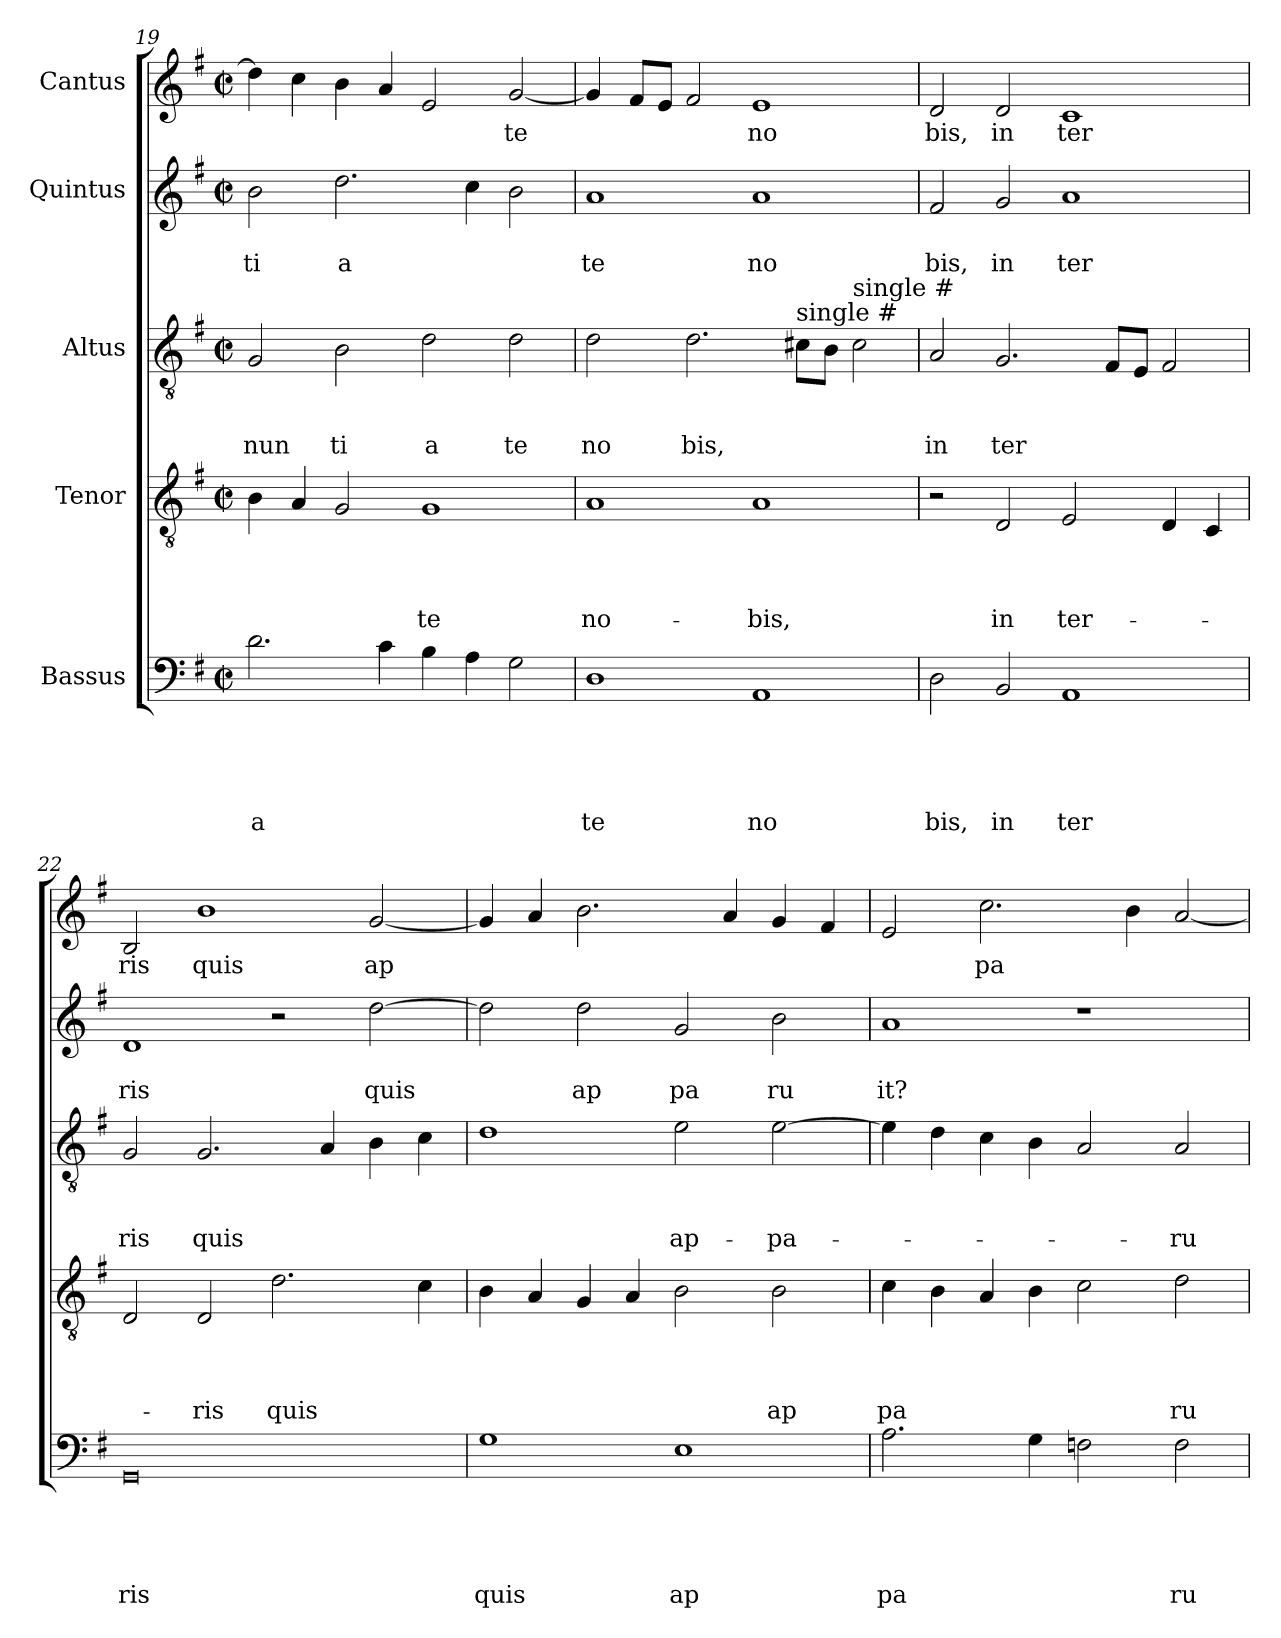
**kern	**text	**text	**text	**text	**text	**kern	**text	**text	**text	**text	**kern	**text	**text	**text	**kern	**text	**text	**kern	**text
*part5	*part5	*part5	*part5	*part5	*part5	*part4	*part4	*part4	*part4	*part4	*part3	*part3	*part3	*part3	*part2	*part2	*part2	*part1	*part1
*staff5	*staff5	*staff5	*staff5	*staff5	*staff5	*staff4	*staff4	*staff4	*staff4	*staff4	*staff3	*staff3	*staff3	*staff3	*staff2	*staff2	*staff2	*staff1	*staff1
*I"Bassus	*	*	*	*	*	*I"Tenor	*	*	*	*	*I"Altus	*	*	*	*I"Quintus	*	*	*I"Cantus	*
*clefF4	*	*	*	*	*	*clefGv2	*	*	*	*	*clefGv2	*	*	*	*clefG2	*	*	*clefG2	*
*k[f#]	*	*	*	*	*	*k[f#]	*	*	*	*	*k[f#]	*	*	*	*k[f#]	*	*	*k[f#]	*
*G:	*	*	*	*	*	*G:	*	*	*	*	*G:	*	*	*	*G:	*	*	*G:	*
*M2/2	*	*	*	*	*	*M2/2	*	*	*	*	*M2/2	*	*	*	*M2/2	*	*	*M2/2	*
*met(c|)	*	*	*	*	*	*met(c|)	*	*	*	*	*met(c|)	*	*	*	*met(c|)	*	*	*met(c|)	*
=19	=19	=19	=19	=19	=19	=19	=19	=19	=19	=19	=19	=19	=19	=19	=19	=19	=19	=19	=19
!	!	!	!	!	!LO:LY:b	!	!	!	!	!	!	!	!	!LO:LY:b	!	!	!LO:LY:b	!	!
2.d\	.	.	.	.	a	4B\	.	.	.	.	2G/	.	.	nun	2b\	.	ti	4dd\]	.
.	.	.	.	.	.	4A/	.	.	.	.	.	.	.	.	.	.	.	4cc\	.
!	!	!	!	!	!	!	!	!	!	!	!	!	!	!LO:LY:b	!	!	!LO:LY:b	!	!
.	.	.	.	.	.	2G/	.	.	.	.	2B\	.	.	ti	2.dd\	.	a	4b\	.
4c\	.	.	.	.	.	.	.	.	.	.	.	.	.	.	.	.	.	4a/	.
!	!	!	!	!	!	!	!	!	!	!LO:LY:b	!	!	!	!LO:LY:b	!	!	!	!	!
4B\	.	.	.	.	.	1G	.	.	.	-te	2d\	.	.	a	.	.	.	2e/	.
4A\	.	.	.	.	.	.	.	.	.	.	.	.	.	.	4cc\	.	.	.	.
!	!	!	!	!	!	!	!	!	!	!	!	!	!	!LO:LY:b	!	!	!	!	!LO:LY:b
2G\	.	.	.	.	.	.	.	.	.	.	2d\	.	.	te	2b\	.	.	[<2g/	te
=20	=20	=20	=20	=20	=20	=20	=20	=20	=20	=20	=20	=20	=20	=20	=20	=20	=20	=20	=20
!	!	!	!	!	!LO:LY:b	!	!	!	!	!LO:LY:b	!	!	!	!LO:LY:b	!	!	!LO:LY:b	!	!
1D	.	.	.	.	te	1A	.	.	.	no-	2d\	.	.	no	1a	.	te	4g/]	.
.	.	.	.	.	.	.	.	.	.	.	.	.	.	.	.	.	.	8f#/L	.
.	.	.	.	.	.	.	.	.	.	.	.	.	.	.	.	.	.	8e/J	.
!	!	!	!	!	!	!	!	!	!	!	!	!	!	!LO:LY:b	!	!	!	!	!
.	.	.	.	.	.	.	.	.	.	.	2.d\	.	.	bis,	.	.	.	2f#/	.
!	!	!	!	!	!LO:LY:b	!	!	!	!	!LO:LY:b	!	!	!	!	!	!	!LO:LY:b	!	!LO:LY:b
1AA	.	.	.	.	no	1A	.	.	.	-bis,	.	.	.	.	1a	.	no	1e	no
!	!	!	!	!	!	!	!	!	!	!	!LO:TX:a:t=single #	!	!	!	!	!	!	!	!
.	.	.	.	.	.	.	.	.	.	.	8c#\L	.	.	.	.	.	.	.	.
.	.	.	.	.	.	.	.	.	.	.	8B\J	.	.	.	.	.	.	.	.
!	!	!	!	!	!	!	!	!	!	!	!LO:TX:a:t=single #	!	!	!	!	!	!	!	!
.	.	.	.	.	.	.	.	.	.	.	2c#\	.	.	.	.	.	.	.	.
=21	=21	=21	=21	=21	=21	=21	=21	=21	=21	=21	=21	=21	=21	=21	=21	=21	=21	=21	=21
!	!	!	!	!	!LO:LY:b	!	!	!	!	!	!	!	!	!LO:LY:b	!	!	!LO:LY:b	!	!LO:LY:b
2D\	.	.	.	.	bis,	2r	.	.	.	.	2A/	.	.	in	2f#/	.	bis,	2d/	bis,
!	!	!	!	!	!LO:LY:b	!	!	!	!	!LO:LY:b	!	!	!	!LO:LY:b	!	!	!LO:LY:b	!	!LO:LY:b
2BB/	.	.	.	.	in	2D/	.	.	.	in	2.G/	.	.	ter	2g/	.	in	2d/	in
!	!	!	!	!	!LO:LY:b	!	!	!	!	!LO:LY:b	!	!	!	!	!	!	!LO:LY:b	!	!LO:LY:b
1AA	.	.	.	.	ter	2E/	.	.	.	ter-	.	.	.	.	1a	.	ter	1c	ter
.	.	.	.	.	.	.	.	.	.	.	8F#/L	.	.	.	.	.	.	.	.
.	.	.	.	.	.	.	.	.	.	.	8E/J	.	.	.	.	.	.	.	.
.	.	.	.	.	.	4D/	.	.	.	.	2F#/	.	.	.	.	.	.	.	.
.	.	.	.	.	.	4C/	.	.	.	.	.	.	.	.	.	.	.	.	.
=22	=22	=22	=22	=22	=22	=22	=22	=22	=22	=22	=22	=22	=22	=22	=22	=22	=22	=22	=22
!	!	!	!	!	!LO:LY:b	!	!	!	!	!	!	!	!	!LO:LY:b	!	!	!LO:LY:b	!	!LO:LY:b
0GG	.	.	.	.	ris	2D/	.	.	.	.	2G/	.	.	ris	1d	.	ris	2B/	ris
!	!	!	!	!	!	!	!	!	!	!LO:LY:b	!	!	!	!LO:LY:b	!	!	!	!	!LO:LY:b
.	.	.	.	.	.	2D/	.	.	.	-ris	2.G/	.	.	quis	.	.	.	1b	quis
!	!	!	!	!	!	!	!	!	!	!LO:LY:b	!	!	!	!	!	!	!	!	!
.	.	.	.	.	.	2.d\	.	.	.	quis	.	.	.	.	2r	.	.	.	.
.	.	.	.	.	.	.	.	.	.	.	4A/	.	.	.	.	.	.	.	.
!	!	!	!	!	!	!	!	!	!	!	!	!	!	!	!	!	!LO:LY:b	!	!LO:LY:b
.	.	.	.	.	.	.	.	.	.	.	4B\	.	.	.	[<2dd\	.	quis	[<2g/	ap
.	.	.	.	.	.	4c\	.	.	.	.	4c\	.	.	.	.	.	.	.	.
!!LO:LB:g=z
=23	=23	=23	=23	=23	=23	=23	=23	=23	=23	=23	=23	=23	=23	=23	=23	=23	=23	=23	=23
!	!	!	!	!	!LO:LY:b	!	!	!	!	!	!	!	!	!	!	!	!	!	!
1G	.	.	.	.	quis	4B\	.	.	.	.	1d	.	.	.	2dd\]	.	.	4g/]	.
.	.	.	.	.	.	4A/	.	.	.	.	.	.	.	.	.	.	.	4a/	.
!	!	!	!	!	!	!	!	!	!	!	!	!	!	!	!	!	!LO:LY:b	!	!
.	.	.	.	.	.	4G/	.	.	.	.	.	.	.	.	2dd\	.	ap	2.b\	.
.	.	.	.	.	.	4A/	.	.	.	.	.	.	.	.	.	.	.	.	.
!	!	!	!	!	!LO:LY:b	!	!	!	!	!	!	!	!	!LO:LY:b	!	!	!LO:LY:b	!	!
1E	.	.	.	.	ap	2B\	.	.	.	.	2e\	.	.	ap-	2g/	.	pa	.	.
.	.	.	.	.	.	.	.	.	.	.	.	.	.	.	.	.	.	4a/	.
!	!	!	!	!	!	!	!	!	!	!LO:LY:b	!	!	!	!LO:LY:b	!	!	!LO:LY:b	!	!
.	.	.	.	.	.	2B\	.	.	.	ap	[>2e\	.	.	-pa-	2b\	.	ru	4g/	.
.	.	.	.	.	.	.	.	.	.	.	.	.	.	.	.	.	.	4f#/	.
=24	=24	=24	=24	=24	=24	=24	=24	=24	=24	=24	=24	=24	=24	=24	=24	=24	=24	=24	=24
!	!	!	!	!	!LO:LY:b	!	!	!	!	!LO:LY:b	!	!	!	!	!	!	!LO:LY:b	!	!
2.A\	.	.	.	.	pa	4c\	.	.	.	pa	4e\]	.	.	.	1a	.	it?	2e/	.
.	.	.	.	.	.	4B\	.	.	.	.	4d\	.	.	.	.	.	.	.	.
!	!	!	!	!	!	!	!	!	!	!	!	!	!	!	!	!	!	!	!LO:LY:b
.	.	.	.	.	.	4A/	.	.	.	.	4c\	.	.	.	.	.	.	2.cc\	pa
4G\	.	.	.	.	.	4B\	.	.	.	.	4B\	.	.	.	.	.	.	.	.
2Fn\	.	.	.	.	.	2c\	.	.	.	.	2A/	.	.	.	1r	.	.	.	.
.	.	.	.	.	.	.	.	.	.	.	.	.	.	.	.	.	.	4b\	.
!	!	!	!	!	!LO:LY:b	!	!	!	!	!LO:LY:b	!	!	!	!LO:LY:b	!	!	!	!	!
2F\	.	.	.	.	ru	2d\	.	.	.	ru	2A/	.	.	-ru-	.	.	.	[<2a/	.
=	=	=	=	=	=	=	=	=	=	=	=	=	=	=	=	=	=	=	=
*-	*-	*-	*-	*-	*-	*-	*-	*-	*-	*-	*-	*-	*-	*-	*-	*-	*-	*-	*-
